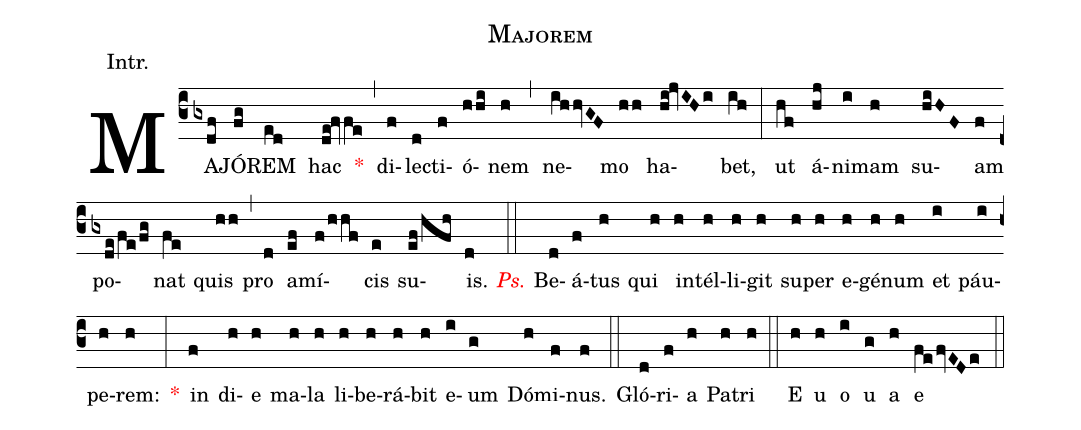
name:Majorem;
annotation:Intr.;
mode:V.;
office-part:Introit;
%%
(c3) MA(gxdf)JÓ(fg)REM(ed) hac(de!fvfe) <v>\red{*}</v>(,) di(f)le(d)cti(f)ó(hhi)nem(h) (,) ne(ihhvGF)mo(hh) ha(hi!jvIHi)bet,(ih) (:) ut(hf) á(hj)ni(i)mam(h) su(hiHF)am(f) po(gxde/fe/fg)nat(fe) quis(hh) (,) pro(d) a(ef)mí(f/hhf)cis(e) su(ef/hfh)is.(d) (::) <v>\redit{Ps.}</v> Be(d)á(f)tus(h) qui(h) in(h)tél(h)li(h)git(h) su(h)per(h) e(h)gé(h)num(h) et(i) páu(i)pe(h)rem:(h) <v>\red{*}</v>(:) in(f) di(h)e(h) ma(h)la(h) li(h)be(h)rá(h)bit(h) e(i)um(g) Dó(h)mi(f)nus.(f) (::) Gló(d)ri(f)a(h) Pa(h)tri(h) (::) E(h) u(h) o(i) u(g) a(h) e(fe/fvED/e) (::)
